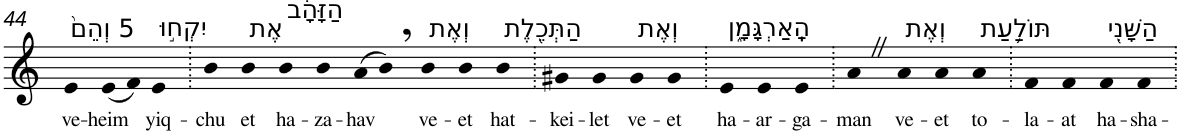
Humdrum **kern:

**kern	**text
*part1	*part1
*staff1	*staff1
*I"Piano	*
*I'Pno	*
!!LO:PB:g=z
*clefG2	*
*k[]	*
=44	=44
!LO:TX:a:t=5 וְהֵם֙	!
!	!LO:LY:b
4e	ve-
!	!LO:LY:b
(8e	-heim
8f)	.
!LO:TX:a:t=יִקְח֣וּ	!
!	!LO:LY:b
4e	yiq-
=45.	=45.
!	!LO:LY:b
4b	-chu
!LO:TX:a:t=אֶת	!
!	!LO:LY:b
4b	et
!LO:TX:a:t=הַזָּהָ֔ב	!
!	!LO:LY:b
4b	ha-
!	!LO:LY:b
4b	-za-
!	!LO:LY:b
(8a	-hav
8b,)	.
!LO:TX:a:t=וְאֶת	!
!	!LO:LY:b
4b	ve-
!	!LO:LY:b
4b	-et
!LO:TX:a:t=הַתְּכֵ֖לֶת	!
!	!LO:LY:b
4b	hat-
=46.	=46.
!	!LO:LY:b
4g#X	-kei-
!	!LO:LY:b
4g#	-let
!LO:TX:a:t=וְאֶת	!
!	!LO:LY:b
4g#	ve-
!	!LO:LY:b
4g#	-et
=47.	=47.
!LO:TX:a:t=הָֽאַרְגָּמָ֑ן	!
!	!LO:LY:b
4e	ha-
!	!LO:LY:b
4e	-ar-
!	!LO:LY:b
4e	-ga-
=48.	=48.
!	!LO:LY:b
4aZ	-man
!LO:TX:a:t=וְאֶת	!
!	!LO:LY:b
4a	ve-
!	!LO:LY:b
4a	-et
!LO:TX:a:t=תּוֹלַ֥עַת	!
!	!LO:LY:b
4a	to-
=49.	=49.
!	!LO:LY:b
4f	-la-
!	!LO:LY:b
4f	-at
!LO:TX:a:t=הַשָּׁנִ֖י	!
!	!LO:LY:b
4f	ha-
!	!LO:LY:b
4f	-sha-
=.	=.
*-	*-
